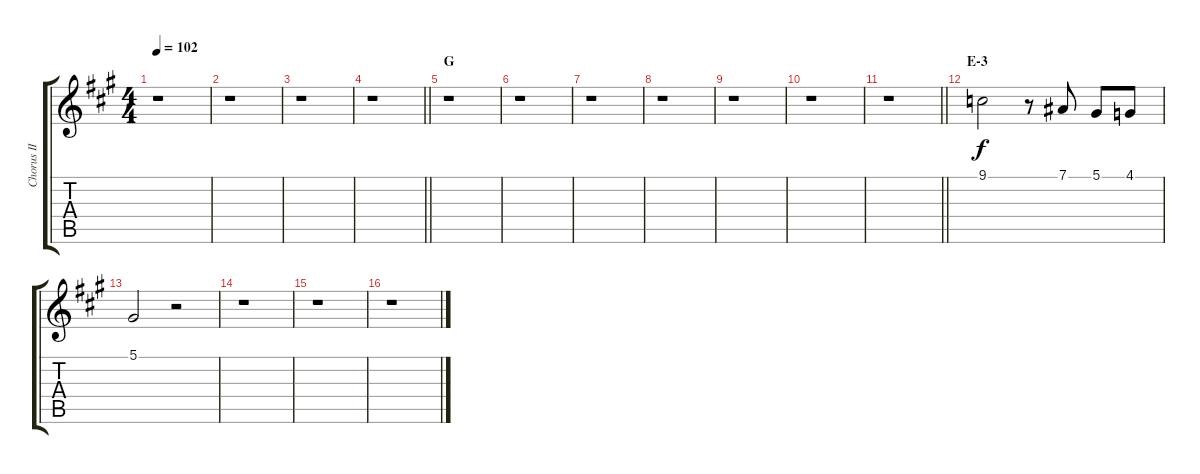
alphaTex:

\track ("Chorus II" "Chorus II") {instrument voiceoohs}
\staff {score tabs}
\tuning (Eb4 Bb3 Gb3 Db3 Ab2 Eb2) {hide}
\ts (4 4)
\tempo 102
\clef g2
\ks a
r.1{dy f} |
r.1 |
r.1 |
\barLineRight lightlight
r.1 |
\section ("" "G")
r.1 |
r.1 |
r.1 |
r.1 |
r.1 |
r.1 |
\barLineRight lightlight
r.1 |
\section ("" "E-3")
9.1.2 r.8 7.1.8 5.1.8 4.1.8 |
5.1.2 r.2 |
r.1 |
r.1 |
r.1
